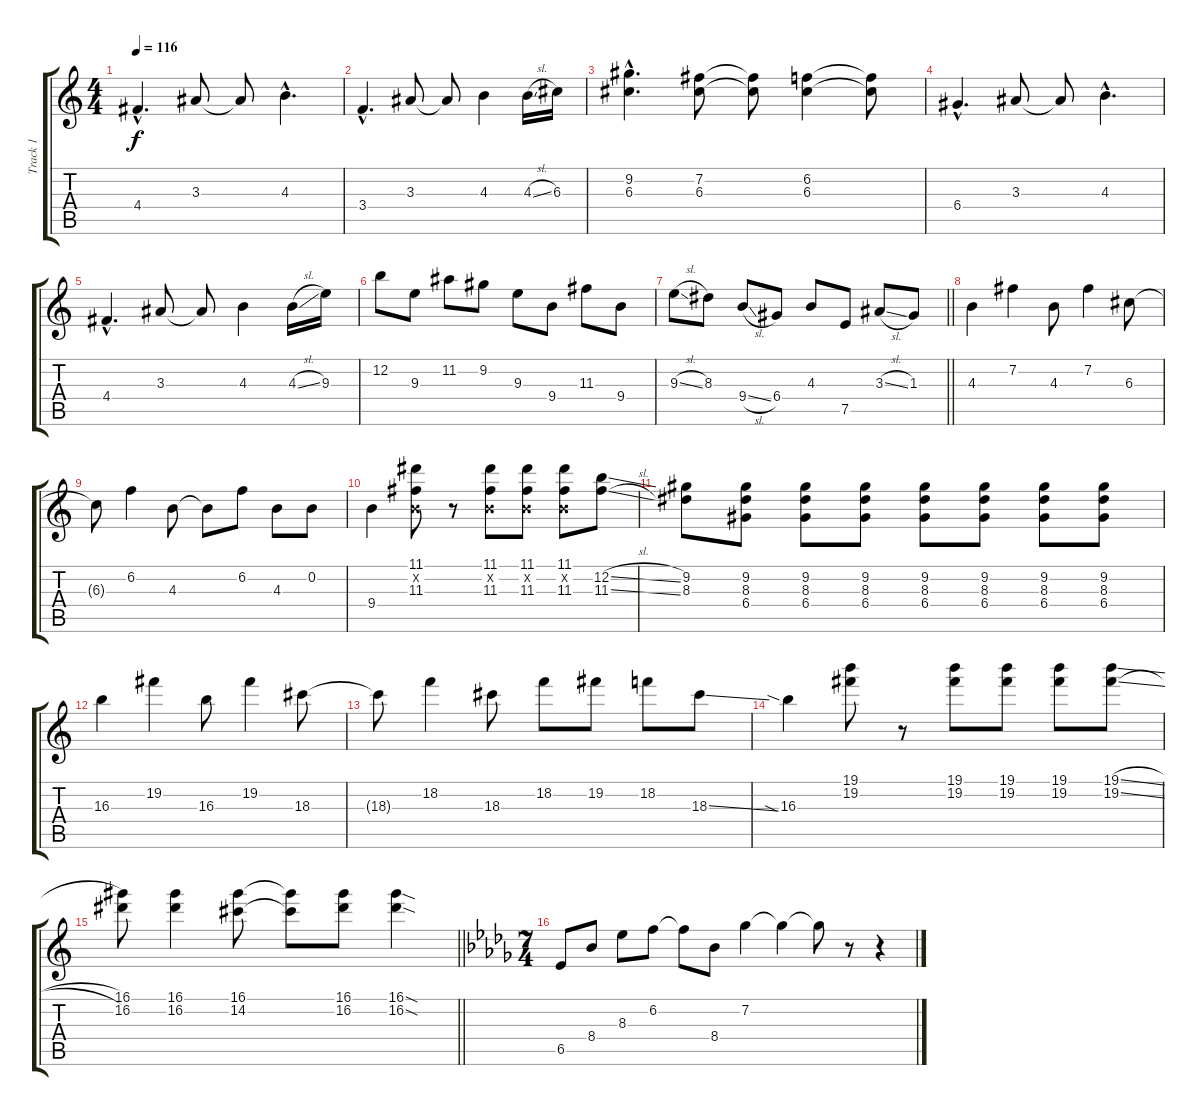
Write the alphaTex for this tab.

\track ("Track 1" "Track 1") {instrument electricguitarclean}
\staff {score tabs}
\tuning (E4 B3 G3 D3 A2 E2) {hide}
\ts (4 4)
\tempo 116
\clef g2
\ks c
4.4{hac}.4{d dy f} 3.3.8 3.3{t}.8 4.3{hac}.4{d} |
3.4{hac}.4{d} 3.3.8 3.3{t}.8 4.3.4 4.3{sl}.16 6.3.16 |
(9.2{hac} 6.3{hac}).4{d} (7.2 6.3).8 (7.2{t} 6.3{t}).8 (6.2 6.3).4 (6.2{t} 6.3{t}).8 |
6.4{hac}.4{d} 3.3.8 3.3{t}.8 4.3{hac}.4{d} |
4.4{hac}.4{d} 3.3.8 3.3{t}.8 4.3.4 4.3{sl}.16 9.3.16 |
12.2.8 9.3.8 11.2.8 9.2.8 9.3.8 9.4.8 11.3.8 9.4.8 |
\barLineRight lightlight
9.3{sl}.8 8.3.8 9.4{sl}.8 6.4.8 4.3.8 7.5.8 3.3{sl}.8 1.3.8 |
4.3.4 7.2.4 4.3.8 7.2.4 6.3.8 |
6.3{t}.8 6.2.4 4.3.8 4.3{t}.8 6.2.8 4.3.8 0.2.8 |
9.4.4 (11.1 0.2{x} 11.3).8 r.8 (11.1 0.2{x} 11.3).8 (11.1 0.2{x} 11.3).8 (11.1 0.2{x} 11.3).8 (12.2{sl} 11.3{sl}).8 |
(9.2 8.3).8 (9.2 8.3 6.4).8 (9.2 8.3 6.4).8 (9.2 8.3 6.4).8 (9.2 8.3 6.4).8 (9.2 8.3 6.4).8 (9.2 8.3 6.4).8 (9.2 8.3 6.4).8 |
16.3.4 19.2.4 16.3.8 19.2.4 18.3.8 |
18.3{t}.8 18.2.4 18.3.8 18.2.8 19.2.8 18.2.8 18.3{ss}.8 |
16.3{sia}.4 (19.1 19.2).8 r.8 (19.1 19.2).8 (19.1 19.2).8 (19.1 19.2).8 (19.1{sl} 19.2{sl}).8 |
\barLineRight lightlight
(16.1 16.2).8 (16.1 16.2).4 (16.1 14.2).8 (16.1{t} 14.2{t}).8 (16.1 16.2).8 (16.1{sod} 16.2{sod}).4 |
\ts (7 4)
\ks db
6.5.8 8.4.8 8.3.8 6.2.8 6.2{t}.8 8.4.8 7.2.4 7.2{t}.4 7.2{t}.8 r.8 r.4
